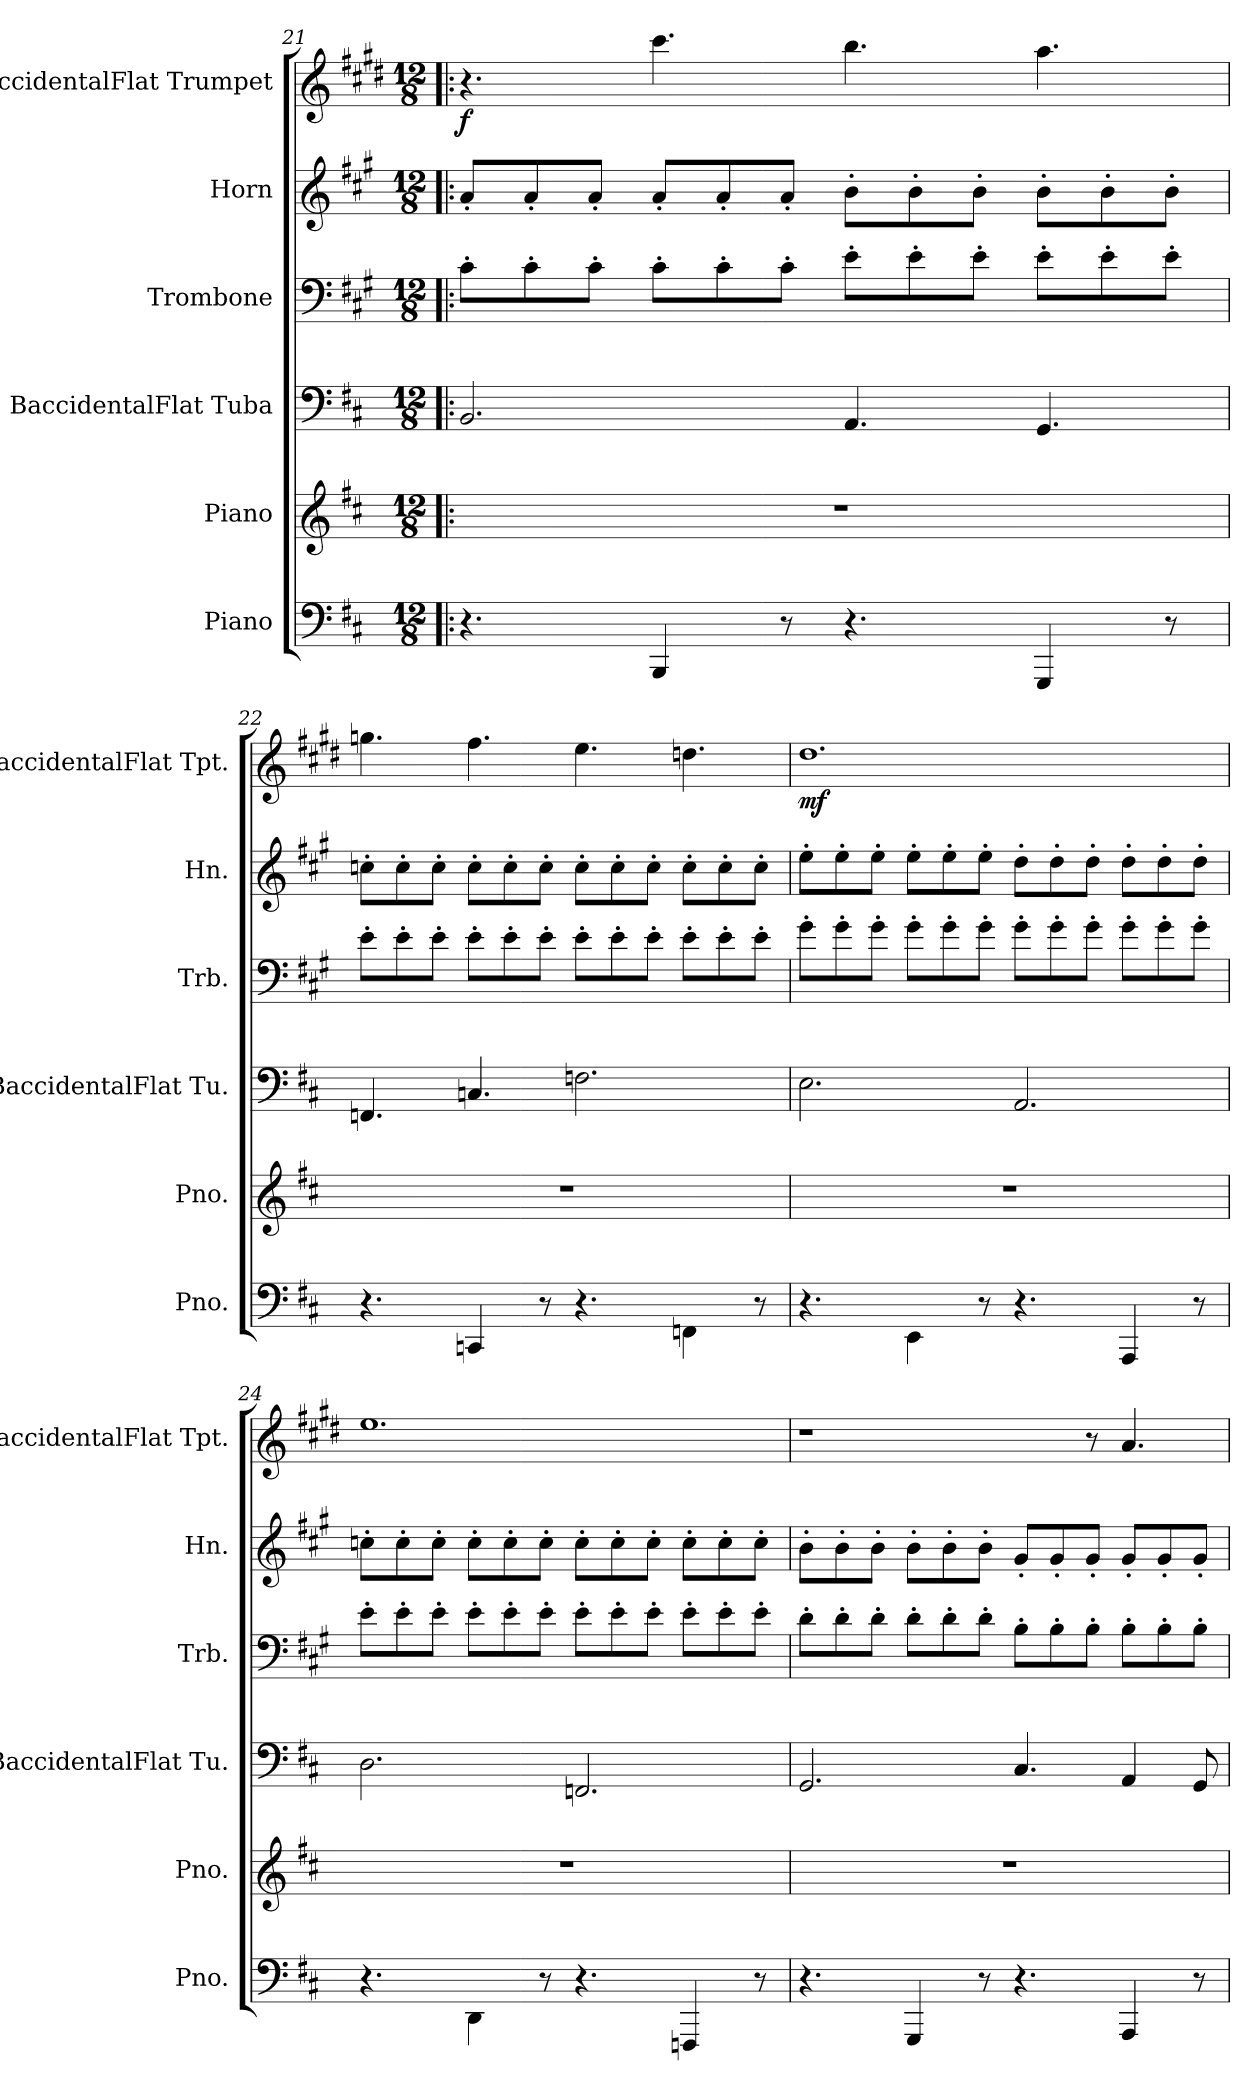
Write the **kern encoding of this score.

**kern	**kern	**kern	**kern	**kern	**kern	**dynam
*part6	*part5	*part4	*part3	*part2	*part1	*part1
*staff6	*staff5	*staff4	*staff3	*staff2	*staff1	*staff1
*I"Piano	*I"Piano	*I"BaccidentalFlat Tuba	*I"Trombone	*I"Horn	*I"BaccidentalFlat Trumpet	*
*I'Pno.	*I'Pno.	*I'BaccidentalFlat Tu.	*I'Trb.	*I'Hn.	*I'BaccidentalFlat Tpt.	*
!!LO:PB:g=z
*clefF4	*clefG2	*clefF4	*clefF4	*clefG2	*clefG2	*
*	*	*	*ITrd4c7	*ITrd4c7	*ITrd1c2	*
*k[f#c#]	*k[f#c#]	*k[f#c#]	*k[f#c#]	*k[f#c#]	*k[f#c#]	*
*M12/8	*M12/8	*M12/8	*M12/8	*M12/8	*M12/8	*
=21!|:	=21!|:	=21!|:	=21!|:	=21!|:	=21!|:	=21!|:
!	!	!	!	!	!	!LO:DY:b
4.r	1.r	2.BB/	8F#'\L	8d'/L	4.r	f
.	.	.	8F#'\	8d'/	.	.
.	.	.	8F#'\J	8d'/J	.	.
4BBB/	.	.	8F#'\L	8d'/L	4.bb\	.
.	.	.	8F#'\	8d'/	.	.
8r	.	.	8F#'\J	8d'/J	.	.
4.r	.	4.AA/	8A'\L	8e'\L	4.aa\	.
.	.	.	8A'\	8e'\	.	.
.	.	.	8A'\J	8e'\J	.	.
4GGG/	.	4.GG/	8A'\L	8e'\L	4.gg\	.
.	.	.	8A'\	8e'\	.	.
8r	.	.	8A'\J	8e'\J	.	.
=22	=22	=22	=22	=22	=22	=22
4.r	1.r	4.FFn/	8A'\L	8fn'\L	4.ffn\	.
.	.	.	8A'\	8f'\	.	.
.	.	.	8A'\J	8f'\J	.	.
4CCn/	.	4.Cn/	8A'\L	8f'\L	4.ee\	.
.	.	.	8A'\	8f'\	.	.
8r	.	.	8A'\J	8f'\J	.	.
4.r	.	2.Fn\	8A'\L	8f'\L	4.dd\	.
.	.	.	8A'\	8f'\	.	.
.	.	.	8A'\J	8f'\J	.	.
4FFn\	.	.	8A'\L	8f'\L	4.ccn\	.
.	.	.	8A'\	8f'\	.	.
8r	.	.	8A'\J	8f'\J	.	.
!!LO:LB:g=z
=23	=23	=23	=23	=23	=23	=23
!	!	!	!	!	!	!LO:DY:b
4.r	1.r	2.E\	8c#'\L	8a'\L	1.cc#	mf
.	.	.	8c#'\	8a'\	.	.
.	.	.	8c#'\J	8a'\J	.	.
4EE\	.	.	8c#'\L	8a'\L	.	.
.	.	.	8c#'\	8a'\	.	.
8r	.	.	8c#'\J	8a'\J	.	.
4.r	.	2.AA/	8c#'\L	8g'\L	.	.
.	.	.	8c#'\	8g'\	.	.
.	.	.	8c#'\J	8g'\J	.	.
4AAA/	.	.	8c#'\L	8g'\L	.	.
.	.	.	8c#'\	8g'\	.	.
8r	.	.	8c#'\J	8g'\J	.	.
=24	=24	=24	=24	=24	=24	=24
4.r	1.r	2.D\	8A'\L	8fn'\L	1.dd	.
.	.	.	8A'\	8f'\	.	.
.	.	.	8A'\J	8f'\J	.	.
4DD\	.	.	8A'\L	8f'\L	.	.
.	.	.	8A'\	8f'\	.	.
8r	.	.	8A'\J	8f'\J	.	.
4.r	.	2.FFn/	8A'\L	8f'\L	.	.
.	.	.	8A'\	8f'\	.	.
.	.	.	8A'\J	8f'\J	.	.
4FFFn/	.	.	8A'\L	8f'\L	.	.
.	.	.	8A'\	8f'\	.	.
8r	.	.	8A'\J	8f'\J	.	.
!!LO:PB:g=z
=25	=25	=25	=25	=25	=25	=25
4.r	1.r	2.GG/	8G'\L	8e'\L	1r	.
.	.	.	8G'\	8e'\	.	.
.	.	.	8G'\J	8e'\J	.	.
4GGG/	.	.	8G'\L	8e'\L	.	.
.	.	.	8G'\	8e'\	.	.
8r	.	.	8G'\J	8e'\J	.	.
4.r	.	4.C#/	8E'\L	8c#'/L	.	.
.	.	.	8E'\	8c#'/	.	.
.	.	.	8E'\J	8c#'/J	8r	.
4AAA/	.	4AA/	8E'\L	8c#'/L	4.g/	.
.	.	.	8E'\	8c#'/	.	.
8r	.	8GG/	8E'\J	8c#'/J	.	.
=	=	=	=	=	=	=
*-	*-	*-	*-	*-	*-	*-
